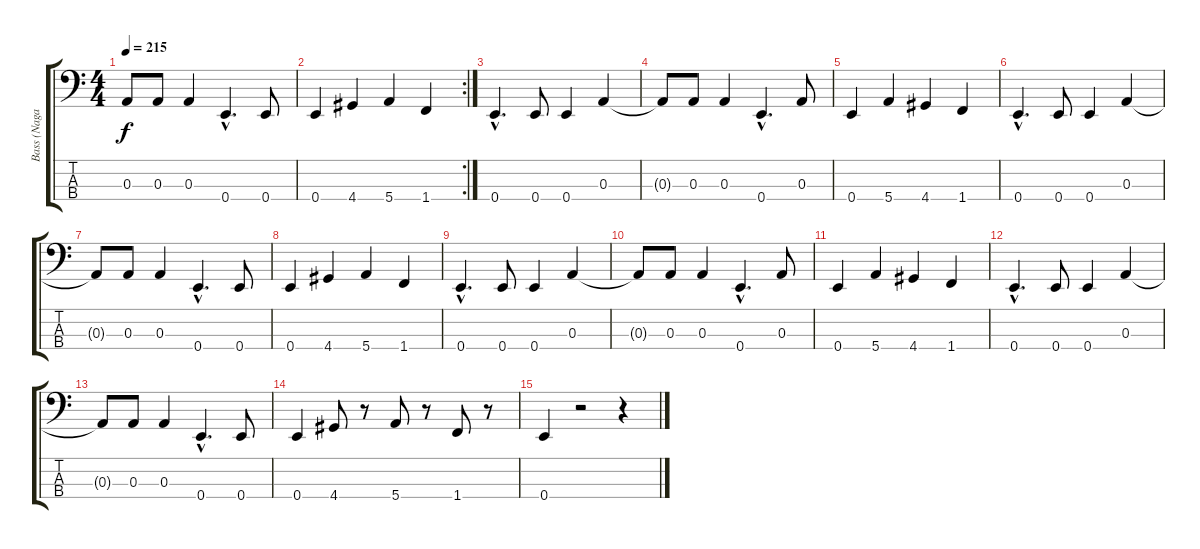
\track ("Bass (Nagash)" "Bass (Naga") {instrument electricbasspick}
\staff {score tabs}
\tuning (G2 D2 A1 E1) {hide}
\ts (4 4)
\tempo 215
\clef f4
\ks c
0.3{t}.8{dy f} 0.3.8 0.3.4 0.4{hac}.4{d} 0.4.8 |
\rc 2
0.4.4 4.4.4 5.4.4 1.4.4 |
0.4{hac}.4{d} 0.4.8 0.4.4 0.3.4 |
0.3{t}.8 0.3.8 0.3.4 0.4{hac}.4{d} 0.3.8 |
0.4.4 5.4.4 4.4.4 1.4.4 |
0.4{hac}.4{d} 0.4.8 0.4.4 0.3.4 |
0.3{t}.8 0.3.8 0.3.4 0.4{hac}.4{d} 0.4.8 |
0.4.4 4.4.4 5.4.4 1.4.4 |
0.4{hac}.4{d} 0.4.8 0.4.4 0.3.4 |
0.3{t}.8 0.3.8 0.3.4 0.4{hac}.4{d} 0.3.8 |
0.4.4 5.4.4 4.4.4 1.4.4 |
0.4{hac}.4{d} 0.4.8 0.4.4 0.3.4 |
0.3{t}.8 0.3.8 0.3.4 0.4{hac}.4{d} 0.4.8 |
0.4.4 4.4.8 r.8 5.4.8 r.8 1.4.8 r.8 |
0.4.4 r.2 r.4
